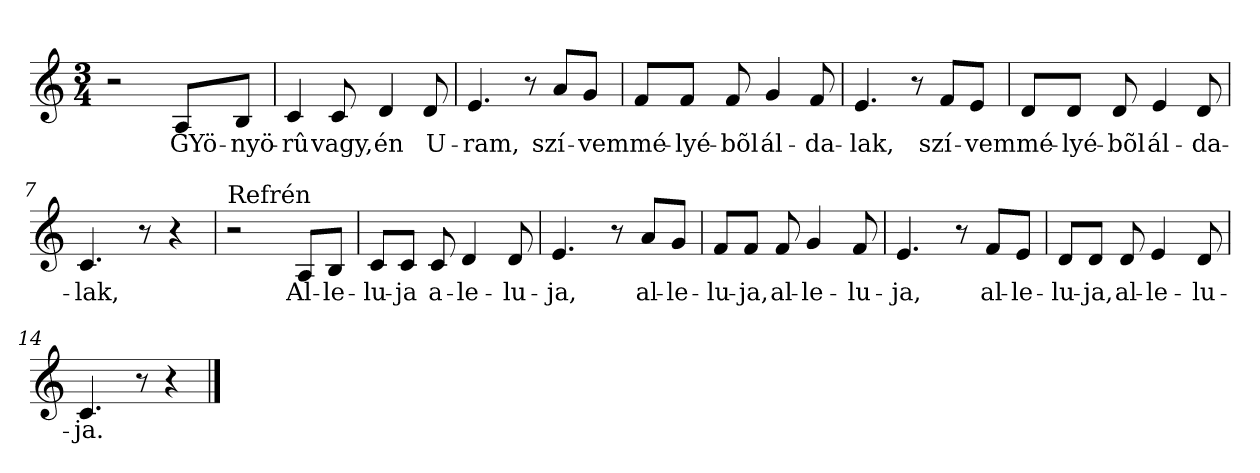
**kern	**text
*part1	*part1
*staff1	*staff1
*clefG2	*
*k[]	*
*C:	*
*M3/4	*
=1	=1
2r	.
!	!LO:LY:b
8A/L	GYö-
!	!LO:LY:b
8B/J	-nyö-
=2	=2
!	!LO:LY:b
4c/	-rû
!	!LO:LY:b
8c/	vagy,
!	!LO:LY:b
4d/	én
!	!LO:LY:b
8d/	U-
=3	=3
!	!LO:LY:b
4.e/	-ram,
8r	.
!	!LO:LY:b
8a/L	szí-
!	!LO:LY:b
8g/J	-vem
!!LO:LB:g=z
=4	=4
!	!LO:LY:b
8f/L	mé-
!	!LO:LY:b
8f/J	-lyé-
!	!LO:LY:b
8f/	-bõl
!	!LO:LY:b
4g/	ál-
!	!LO:LY:b
8f/	-da-
=5	=5
!	!LO:LY:b
4.e/	-lak,
8r	.
!	!LO:LY:b
8f/L	szí-
!	!LO:LY:b
8e/J	-vem
=6	=6
!	!LO:LY:b
8d/L	mé-
!	!LO:LY:b
8d/J	-lyé-
!	!LO:LY:b
8d/	-bõl
!	!LO:LY:b
4e/	ál-
!	!LO:LY:b
8d/	-da-
=7	=7
!	!LO:LY:b
4.c/	-lak,
8r	.
4r	.
!!LO:LB:g=z
=8	=8
!LO:TX:a:t=Refrén	!
2r	.
!	!LO:LY:b
8A/L	Al-
!	!LO:LY:b
8B/J	-le-
=9	=9
!	!LO:LY:b
8c/L	-lu-
!	!LO:LY:b
8c/J	-ja
!	!LO:LY:b
8c/	a-
!	!LO:LY:b
4d/	-le-
!	!LO:LY:b
8d/	-lu-
=10	=10
!	!LO:LY:b
4.e/	-ja,
8r	.
!	!LO:LY:b
8a/L	al-
!	!LO:LY:b
8g/J	-le-
!!LO:LB:g=z
=11	=11
!	!LO:LY:b
8f/L	-lu-
!	!LO:LY:b
8f/J	-ja,
!	!LO:LY:b
8f/	al-
!	!LO:LY:b
4g/	-le-
!	!LO:LY:b
8f/	-lu-
=12	=12
!	!LO:LY:b
4.e/	-ja,
8r	.
!	!LO:LY:b
8f/L	al-
!	!LO:LY:b
8e/J	-le-
=13	=13
!	!LO:LY:b
8d/L	-lu-
!	!LO:LY:b
8d/J	-ja,
!	!LO:LY:b
8d/	al-
!	!LO:LY:b
4e/	-le-
!	!LO:LY:b
8d/	-lu-
=14	=14
!	!LO:LY:b
4.c/	-ja.
8r	.
4r	.
==	==
*-	*-
